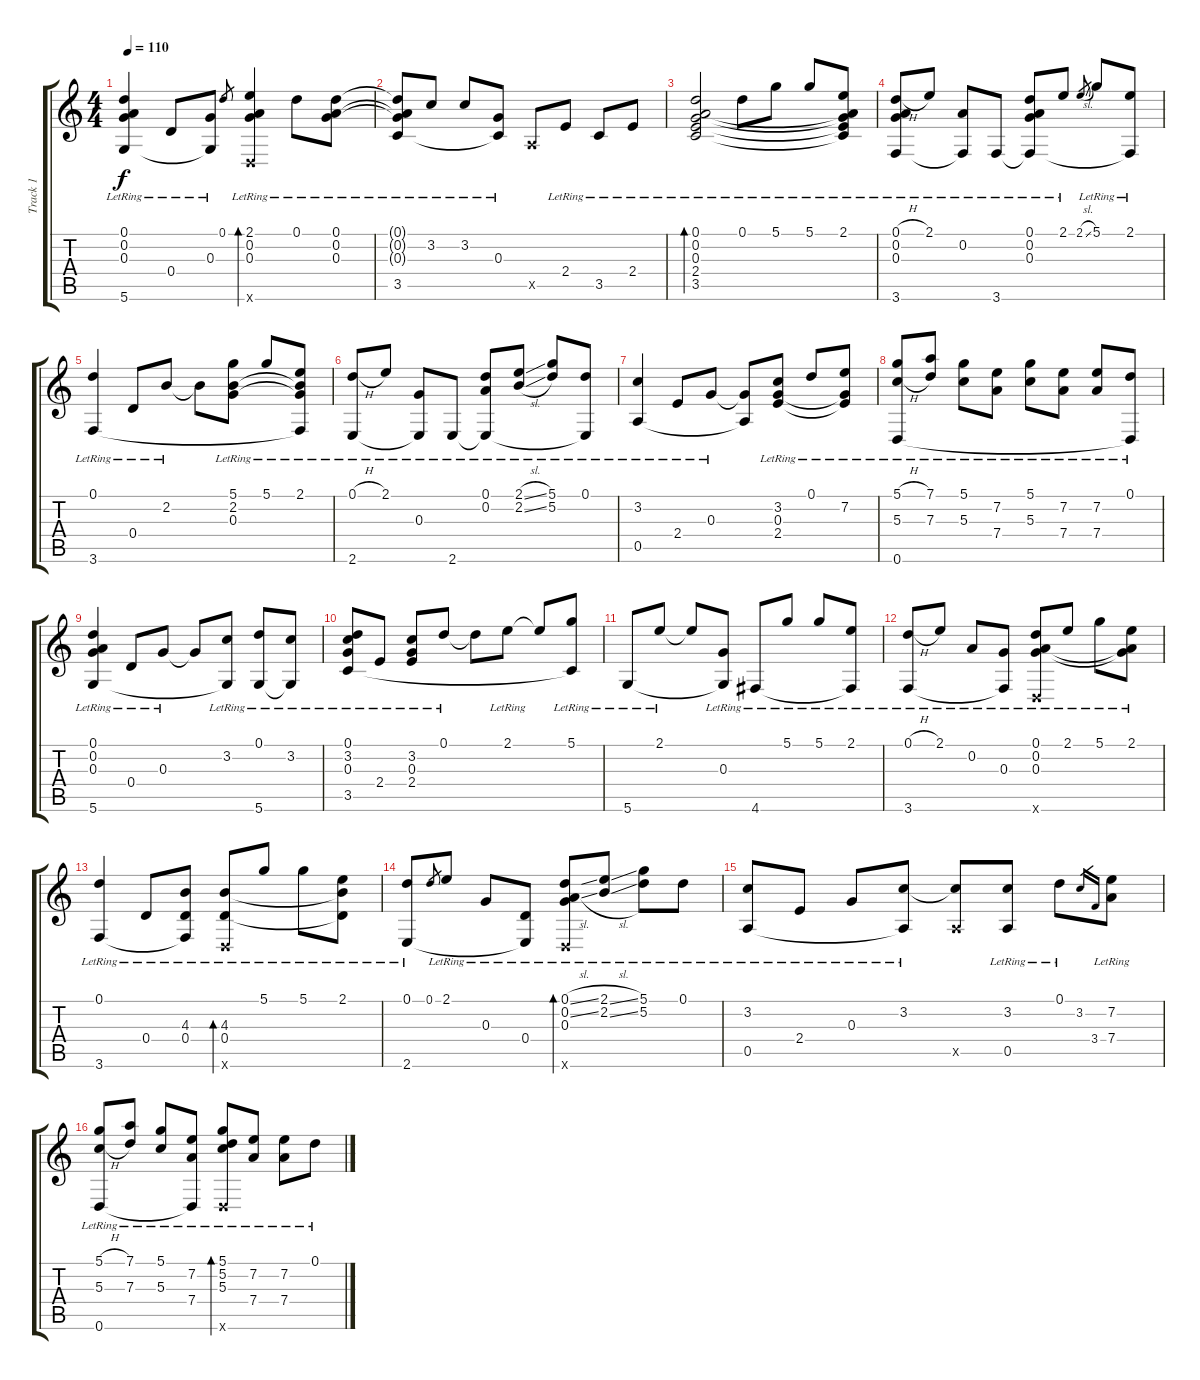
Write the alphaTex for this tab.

\track ("Track 1" "Track 1") {instrument acousticguitarsteel}
\staff {score tabs}
\tuning (D4 A3 G3 D3 A2 D2) {hide}
\ts (4 4)
\tempo 110
\clef g2
\ks c
(0.1{lr} 0.2{lr} 0.3{lr} 5.6{lr}).4{dy f} 0.4{lr}.8 (0.3{lr} 5.6{t}).8 0.1.8{gr} (2.1{lr} 0.2{lr} 0.3{lr} 0.6{x}).4{bd 480} 0.1{lr}.8 (0.1{lr} 0.2{lr} 0.3{lr}).8 |
(0.1{t} 0.2{t} 0.3{t} 3.5{lr}).8 3.2{lr}.8 3.2{lr}.8 (0.3{lr} 3.5{t}).8 0.5{x}.8 2.4{lr}.8 3.5{lr}.8 2.4{lr}.8 |
(0.1{lr} 0.2{lr} 0.3{lr} 2.4{lr} 3.5{lr}).2{bd 480} 0.1{lr}.8 5.1{lr}.8 5.1{lr}.8 (2.1{lr} 0.2{t} 0.3{t} 2.4{t} 3.5{t}).8 |
(0.1{h lr} 0.2{lr} 0.3{lr} 3.6{lr}).8 2.1{lr}.8 (0.2{lr} 3.6{t}).8 3.6{lr}.8 (0.1{lr} 0.2{lr} 0.3{lr} 3.6{t}).8 2.1{lr}.8 2.1{sl}.8{gr} 5.1{lr}.8 (2.1{lr} 3.6{t}).8 |
(0.1{lr} 3.6{lr}).4 0.4{lr}.8 2.2{lr}.8 2.2{t}.8 (5.1{lr} 2.2{lr} 0.3{lr}).8 5.1{lr}.8 (2.1{lr} 2.2{t} 0.3{t} 3.6{t}).8 |
(0.1{h lr} 2.6{lr}).8 2.1{lr}.8 (0.3{lr} 2.6{t}).8 2.6{lr}.8 (0.1{lr} 0.2{lr} 2.6{t}).8 (2.1{sl lr} 2.2{sl lr}).8 (5.1{lr} 5.2{lr}).8 (0.1{lr} 2.6{t}).8 |
(3.2{lr} 0.5{lr}).4 2.4{lr}.8 0.3{lr}.8 (0.3{t} 0.5{t}).8 (3.2{lr} 0.3{lr} 2.4{lr}).8 0.1{lr}.8 (7.2{lr} 0.3{t} 2.4{t}).8 |
(5.1{h lr} 5.3{h lr} 0.6{lr}).8 (7.1{lr} 7.3{lr}).8 (5.1{lr} 5.3{lr}).8 (7.2{lr} 7.4{lr}).8 (5.1{lr} 5.3{lr}).8 (7.2{lr} 7.4{lr}).8 (7.2{lr} 7.4{lr}).8 (0.1{lr} 0.6{t}).8 |
(0.1{lr} 0.2{lr} 0.3{lr} 5.6{lr}).4 0.4{lr}.8 0.3{lr}.8 0.3{t}.8 (3.2{lr} 5.6{t}).8 (0.1{lr} 5.6{lr}).8 (3.2{lr} 5.6{t}).8 |
(0.1{lr} 3.2{lr} 0.3{lr} 3.5{lr}).8 2.4{lr}.8 (3.2{lr} 0.3{lr} 2.4{lr}).8 0.1{lr}.8 0.1{t}.8 2.1{lr}.8 2.1{t}.8 (5.1{lr} 3.5{t}).8 |
5.6{lr}.8 2.1{lr}.8 2.1{t}.8 (0.3{lr} 5.6{t}).8 4.6{lr}.8 5.1{lr}.8 5.1{lr}.8 (2.1{lr} 4.6{t}).8 |
(0.1{h lr} 3.6{lr}).8 2.1{lr}.8 0.2{lr}.8 (0.3{lr} 3.6{t}).8 (0.1{lr} 0.2{lr} 0.3{lr} 0.6{x}).8 2.1{lr}.8 5.1{lr}.8 (2.1{lr} 0.2{t} 0.3{t}).8 |
(0.1{lr} 3.6{lr}).4 0.4{lr}.8 (4.3{lr} 0.4{lr} 3.6{t}).8 (4.3{lr} 0.4{lr} 0.6{x}).8{bd 480} 5.1{lr}.8 5.1{lr}.8 (2.1{lr} 4.3{t} 0.4{t}).8 |
(0.1{lr} 2.6{lr}).8 0.1.8{gr} 2.1{lr}.8 0.3{lr}.8 (0.4{lr} 2.6{t}).8 (0.1{sl lr} 0.2{sl lr} 0.3{lr} 0.6{x}).8{bd 480} (2.1{sl lr} 2.2{sl lr}).8 (5.1{lr} 5.2{lr}).8 0.1{lr}.8 |
(3.2{lr} 0.5{lr}).8 2.4{lr}.8 0.3{lr}.8 (3.2{lr} 0.5{t}).8 (3.2{t} 0.5{x}).8 (3.2{lr} 0.5{lr}).8 0.1{lr}.8 3.2.16{gr} 3.4.16{gr} (7.2{lr} 7.4{lr}).8 |
(5.1{h lr} 5.3{h lr} 0.6{lr}).8 (7.1{lr} 7.3{lr}).8 (5.1{lr} 5.3{lr}).8 (7.2{lr} 7.4{lr} 0.6{t}).8 (5.1{lr} 5.2{lr} 5.3{lr} 0.6{x}).8{bd 480} (7.2{lr} 7.4{lr}).8 (7.2{lr} 7.4{lr}).8 0.1{lr}.8
